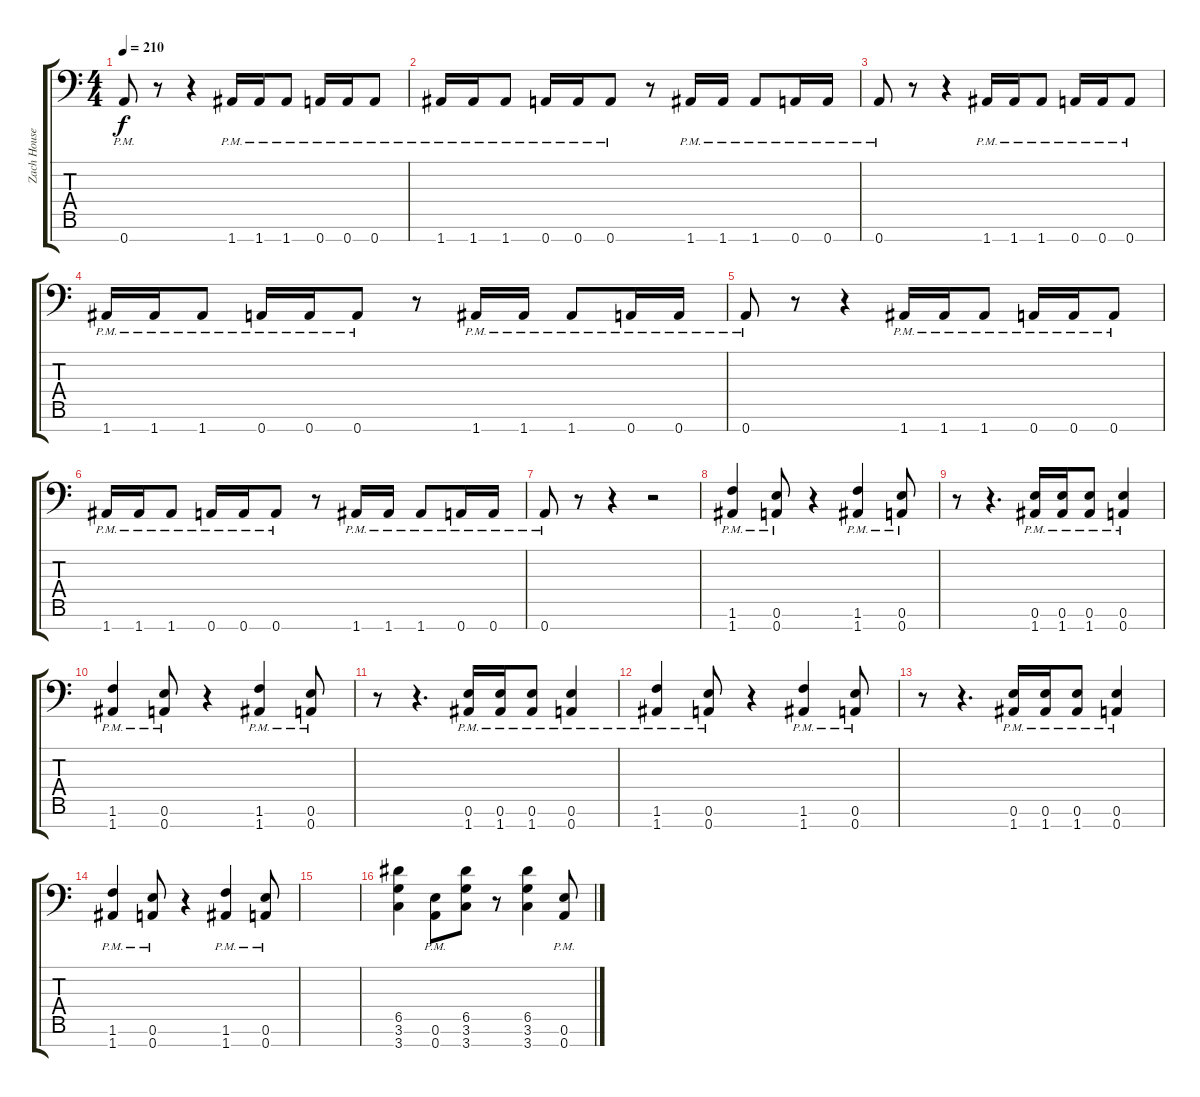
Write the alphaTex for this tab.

\track ("Zach Householder (Guitar)" "Zach House") {instrument distortionguitar}
\staff {score tabs}
\tuning (E4 B3 G3 D3 A2 E2 A1) {hide}
\ts (4 4)
\tempo 210
\clef f4
\ks c
0.7{pm}.8{dy f} r.8 r.4 1.7{pm}.16 1.7{pm}.16 1.7{pm}.8 0.7{pm}.16 0.7{pm}.16 0.7{pm}.8 |
1.7{pm}.16 1.7{pm}.16 1.7{pm}.8 0.7{pm}.16 0.7{pm}.16 0.7{pm}.8 r.8 1.7{pm}.16 1.7{pm}.16 1.7{pm}.8 0.7{pm}.16 0.7{pm}.16 |
0.7{pm}.8 r.8 r.4 1.7{pm}.16 1.7{pm}.16 1.7{pm}.8 0.7{pm}.16 0.7{pm}.16 0.7{pm}.8 |
1.7{pm}.16 1.7{pm}.16 1.7{pm}.8 0.7{pm}.16 0.7{pm}.16 0.7{pm}.8 r.8 1.7{pm}.16 1.7{pm}.16 1.7{pm}.8 0.7{pm}.16 0.7{pm}.16 |
0.7{pm}.8 r.8 r.4 1.7{pm}.16 1.7{pm}.16 1.7{pm}.8 0.7{pm}.16 0.7{pm}.16 0.7{pm}.8 |
1.7{pm}.16 1.7{pm}.16 1.7{pm}.8 0.7{pm}.16 0.7{pm}.16 0.7{pm}.8 r.8 1.7{pm}.16 1.7{pm}.16 1.7{pm}.8 0.7{pm}.16 0.7{pm}.16 |
0.7{pm}.8 r.8 r.4 r.2 |
(1.6{pm} 1.7{pm}).4 (0.6{pm} 0.7{pm}).8 r.4 (1.6{pm} 1.7{pm}).4 (0.6{pm} 0.7{pm}).8 |
r.8 r.4{d} (0.6{pm} 1.7{pm}).16 (0.6{pm} 1.7{pm}).16 (0.6{pm} 1.7{pm}).8 (0.6{pm} 0.7{pm}).4 |
(1.6{pm} 1.7{pm}).4 (0.6{pm} 0.7{pm}).8 r.4 (1.6{pm} 1.7{pm}).4 (0.6{pm} 0.7{pm}).8 |
r.8 r.4{d} (0.6{pm} 1.7{pm}).16 (0.6{pm} 1.7{pm}).16 (0.6{pm} 1.7{pm}).8 (0.6{pm} 0.7{pm}).4 |
(1.6{pm} 1.7{pm}).4 (0.6{pm} 0.7{pm}).8 r.4 (1.6{pm} 1.7{pm}).4 (0.6{pm} 0.7{pm}).8 |
r.8 r.4{d} (0.6{pm} 1.7{pm}).16 (0.6{pm} 1.7{pm}).16 (0.6{pm} 1.7{pm}).8 (0.6{pm} 0.7{pm}).4 |
(1.6{pm} 1.7{pm}).4 (0.6{pm} 0.7{pm}).8 r.4 (1.6{pm} 1.7{pm}).4 (0.6{pm} 0.7{pm}).8 |
|
(6.5 3.6 3.7).4 (0.6{pm} 0.7{pm}).8 (6.5 3.6 3.7).8 r.8 (6.5 3.6 3.7).4 (0.6{pm} 0.7{pm}).8
